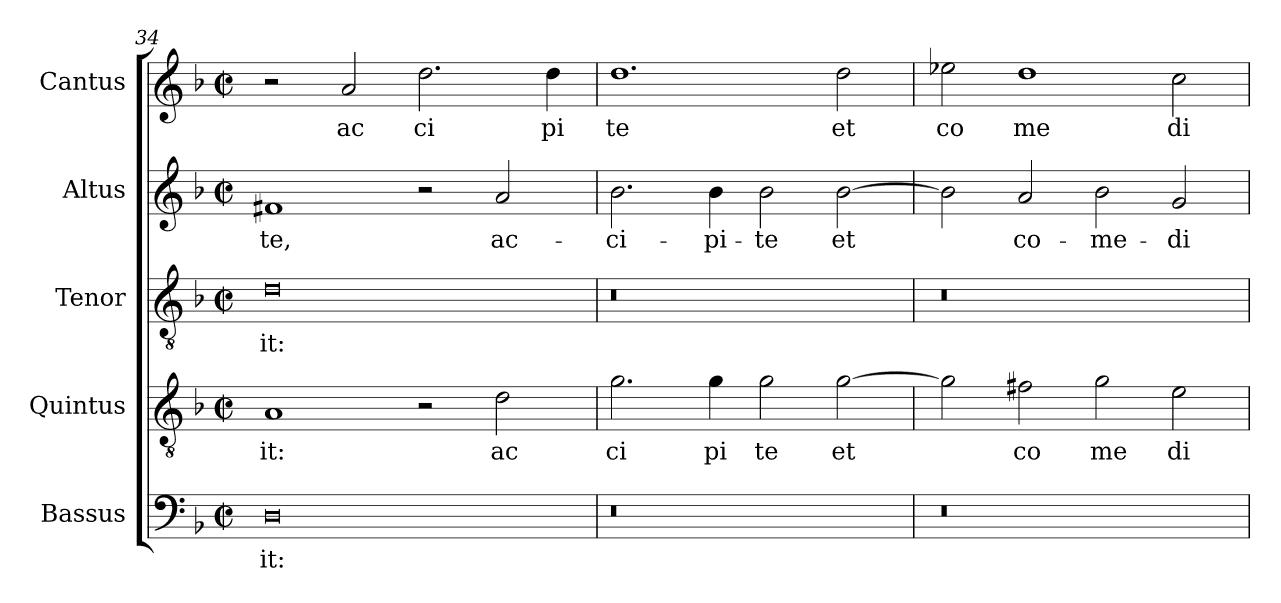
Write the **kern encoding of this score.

**kern	**text	**kern	**text	**kern	**text	**kern	**text	**kern	**text
*part5	*part5	*part4	*part4	*part3	*part3	*part2	*part2	*part1	*part1
*staff5	*staff5	*staff4	*staff4	*staff3	*staff3	*staff2	*staff2	*staff1	*staff1
*I"Bassus	*	*I"Quintus	*	*I"Tenor	*	*I"Altus	*	*I"Cantus	*
*clefF4	*	*clefGv2	*	*clefGv2	*	*clefG2	*	*clefG2	*
*k[b-]	*	*k[b-]	*	*k[b-]	*	*k[b-]	*	*k[b-]	*
*F:	*	*F:	*	*F:	*	*F:	*	*F:	*
*M2/2	*	*M2/2	*	*M2/2	*	*M2/2	*	*M2/2	*
*met(c|)	*	*met(c|)	*	*met(c|)	*	*met(c|)	*	*met(c|)	*
=34	=34	=34	=34	=34	=34	=34	=34	=34	=34
!	!LO:LY:b:cj	!	!LO:LY:b:cj	!	!LO:LY:b:cj	!	!LO:LY:b:cj	!	!
0D	it:	1A	it:	0d	it:	1f#X	-te,	2r	.
!	!	!	!	!	!	!	!	!	!LO:LY:b:cj
.	.	.	.	.	.	.	.	2a/	ac
!	!	!	!	!	!	!	!	!	!LO:LY:b:cj
.	.	2r	.	.	.	2r	.	2.dd\	ci
!	!	!	!LO:LY:b:cj	!	!	!	!LO:LY:b:cj	!	!
.	.	2d\	ac	.	.	2a/	ac-	.	.
!	!	!	!	!	!	!	!	!	!LO:LY:b:cj
.	.	.	.	.	.	.	.	4dd\	pi
=35	=35	=35	=35	=35	=35	=35	=35	=35	=35
!	!	!	!LO:LY:b:cj	!	!	!	!LO:LY:b:cj	!	!LO:LY:b:cj
0r	.	2.g\	ci	0r	.	2.b-\	-ci-	1.dd	te
!	!	!	!LO:LY:b:cj	!	!	!	!LO:LY:b:cj	!	!
.	.	4g\	pi	.	.	4b-\	-pi-	.	.
!	!	!	!LO:LY:b:cj	!	!	!	!LO:LY:b:cj	!	!
.	.	2g\	te	.	.	2b-\	-te	.	.
!	!	!	!LO:LY:b:cj	!	!	!	!LO:LY:b:cj	!	!LO:LY:b:cj
.	.	[>2g\	et	.	.	[>2b-\	et	2dd\	et
=36	=36	=36	=36	=36	=36	=36	=36	=36	=36
!	!	!	!	!	!	!	!	!	!LO:LY:b:cj
0r	.	2g\]	.	0r	.	2b-\]	.	2ee-\	co
!	!	!	!LO:LY:b:cj	!	!	!	!LO:LY:b:cj	!	!LO:LY:b:cj
.	.	2f#X\	co	.	.	2a/	co-	1dd	me
!	!	!	!LO:LY:b:cj	!	!	!	!LO:LY:b:cj	!	!
.	.	2g\	me	.	.	2b-\	-me-	.	.
!	!	!	!LO:LY:b:cj	!	!	!	!LO:LY:b:cj	!	!LO:LY:b:cj
.	.	2e\	di	.	.	2g/	-di-	2cc\	di
=	=	=	=	=	=	=	=	=	=
*-	*-	*-	*-	*-	*-	*-	*-	*-	*-
